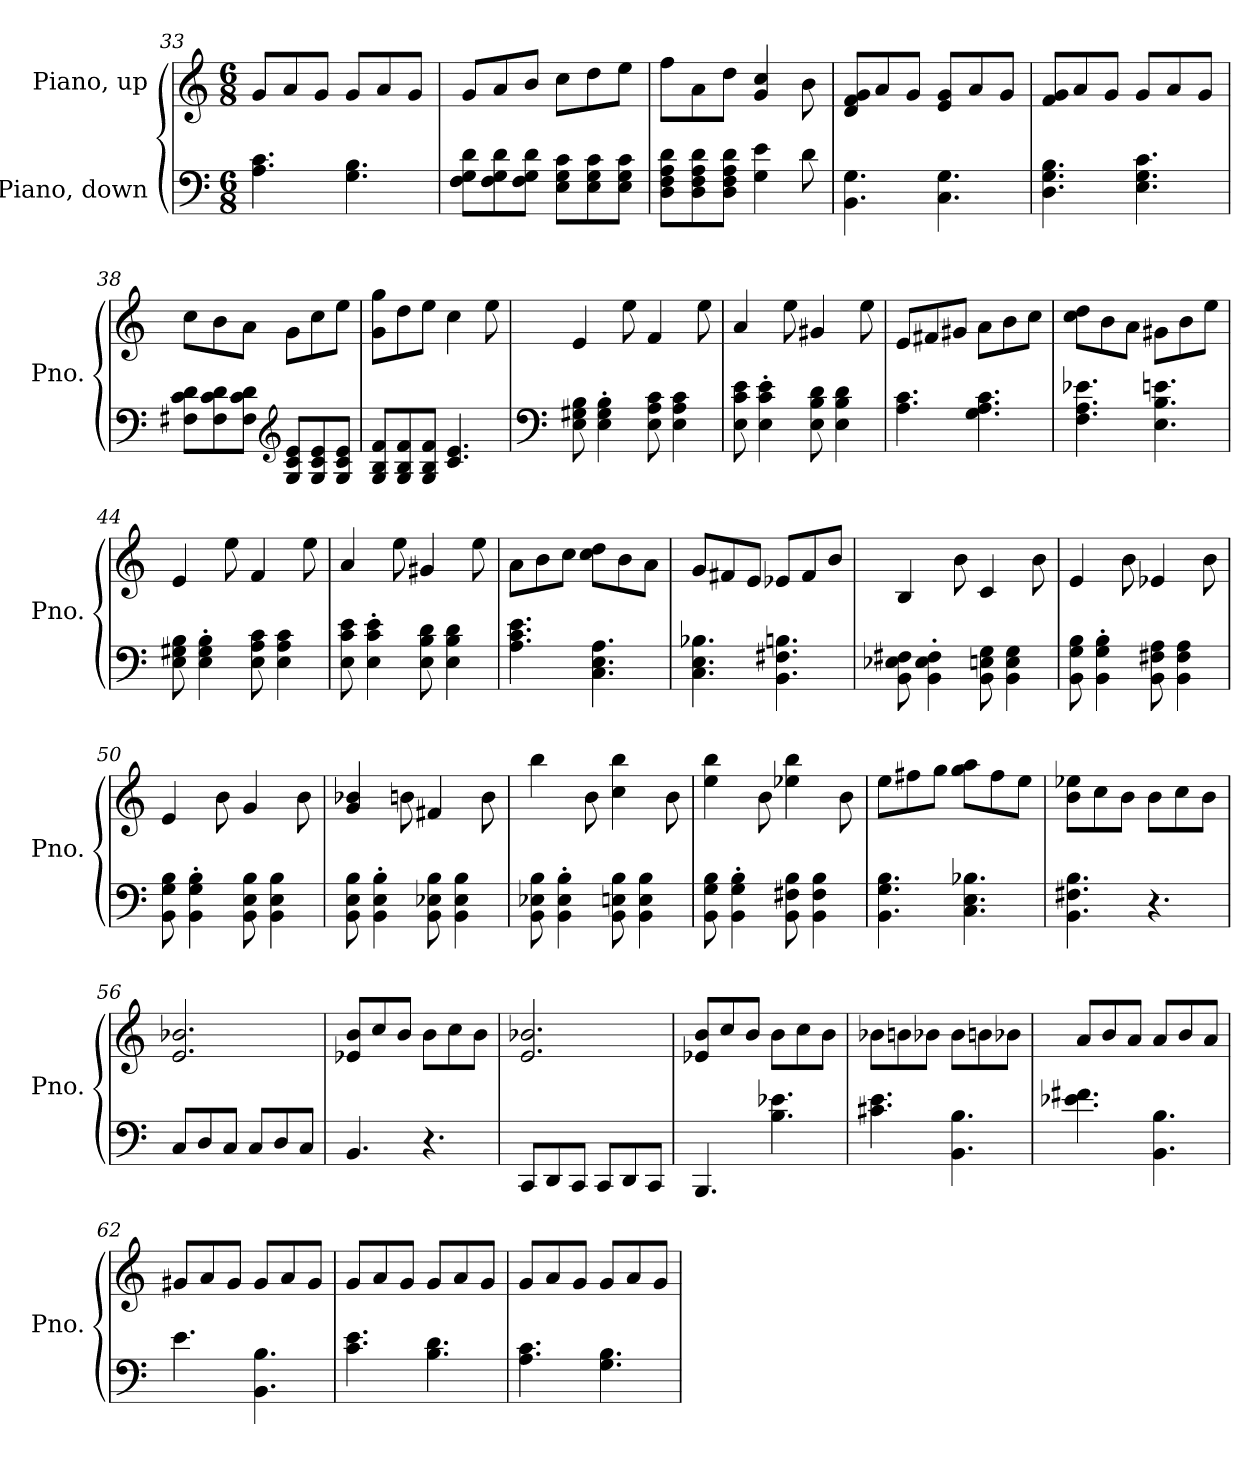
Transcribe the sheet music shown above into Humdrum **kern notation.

**kern	**kern
*part2	*part1
*staff2	*staff1
*I"Piano, down	*I"Piano, up
*I'Pno.	*I'Pno.
*clefF4	*clefG2
*k[]	*k[]
*M6/8	*M6/8
=33	=33
4.A\ 4.c\	8g/L
.	8a/
.	8g/J
4.G\ 4.B\	8g/L
.	8a/
.	8g/J
=34	=34
8F\ 8G\ 8d\L	8g/L
8F\ 8G\ 8d\	8a/
8F\ 8G\ 8d\J	8b/J
8E\ 8G\ 8c\L	8cc\L
8E\ 8G\ 8c\	8dd\
8E\ 8G\ 8c\J	8ee\J
!!LO:LB:g=z
=35	=35
8D\ 8F\ 8A\ 8d\L	8ff\L
8D\ 8F\ 8A\ 8d\	8a\
8D\ 8F\ 8A\ 8d\J	8dd\J
4G\ 4e\	4g/ 4cc/
8d\	8b\
=36	=36
4.BB\ 4.G\	8d/ 8f/ 8g/L
.	8a/
.	8g/J
4.C\ 4.G\	8e/ 8g/L
.	8a/
.	8g/J
=37	=37
4.D\ 4.G\ 4.B\	8f/ 8g/L
.	8a/
.	8g/J
4.E\ 4.G\ 4.c\	8g/L
.	8a/
.	8g/J
=38	=38
8F#X\ 8c\ 8d\L	8cc\L
8F#\ 8c\ 8d\	8b\
8F#\ 8c\ 8d\J	8a\J
*clefG2	*
8G/ 8c/ 8e/L	8g\L
8G/ 8c/ 8e/	8cc\
8G/ 8c/ 8e/J	8ee\J
=39	=39
8G/ 8B/ 8f/L	8g\ 8gg\L
8G/ 8B/ 8f/	8dd\
8G/ 8B/ 8f/J	8ee\J
4.c/ 4.e/	4cc\
.	8ee\
!!LO:LB:g=z
=40	=40
*clefF4	*
8E\ 8G#X\ 8B\	4e/
4E\' 4G#\' 4B\'	.
.	8ee\
8E\ 8A\ 8c\	4f/
4E\ 4A\ 4c\	.
.	8ee\
=41	=41
8E\ 8c\ 8e\	4a/
4E\' 4c\' 4e\'	.
.	8ee\
8E\ 8B\ 8d\	4g#X/
4E\ 4B\ 4d\	.
.	8ee\
=42	=42
4.A\ 4.c\	8e/L
.	8f#X/
.	8g#X/J
4.G\ 4.A\ 4.c\	8a\L
.	8b\
.	8cc\J
=43	=43
4.F\ 4.A\ 4.e-X\	8cc\ 8dd\L
.	8b\
.	8a\J
4.E\ 4.B\ 4.en\	8g#X\L
.	8b\
.	8ee\J
=44	=44
8E\ 8G#X\ 8B\	4e/
4E\' 4G#\' 4B\'	.
.	8ee\
8E\ 8A\ 8c\	4f/
4E\ 4A\ 4c\	.
.	8ee\
=45	=45
8E\ 8c\ 8e\	4a/
4E\' 4c\' 4e\'	.
.	8ee\
8E\ 8B\ 8d\	4g#X/
4E\ 4B\ 4d\	.
.	8ee\
!!LO:LB:g=z
=46	=46
4.A\ 4.c\ 4.e\	8a\L
.	8b\
.	8cc\J
4.C\ 4.E\ 4.A\	8cc\ 8dd\L
.	8b\
.	8a\J
=47	=47
4.C\ 4.E\ 4.B-X\	8g/L
.	8f#X/
.	8e/J
4.BB\ 4.F#X\ 4.Bn\	8e-X/L
.	8f#/
.	8b/J
=48	=48
8BB\ 8E-X\ 8F#X\	4B/
4BB\' 4E-\' 4F#\'	.
.	8b\
8BB\ 8En\ 8G\	4c/
4BB\ 4E\ 4G\	.
.	8b\
=49	=49
8BB\ 8G\ 8B\	4e/
4BB\' 4G\' 4B\'	.
.	8b\
8BB\ 8F#X\ 8A\	4e-X/
4BB\ 4F#\ 4A\	.
.	8b\
=50	=50
8BB\ 8G\ 8B\	4e/
4BB\' 4G\' 4B\'	.
.	8b\
8BB\ 8E\ 8B\	4g/
4BB\ 4E\ 4B\	.
.	8b\
=51	=51
8BB\ 8E\ 8B\	4g/ 4b-X/
4BB\' 4E\' 4B\'	.
.	8bn\
8BB\ 8E-X\ 8B\	4f#X/
4BB\ 4E-\ 4B\	.
.	8b\
!!LO:LB:g=z
=52	=52
8BB\ 8E-X\ 8B\	4bb\
4BB\' 4E-\' 4B\'	.
.	8b\
8BB\ 8En\ 8B\	4cc\ 4bb\
4BB\ 4E\ 4B\	.
.	8b\
=53	=53
8BB\ 8G\ 8B\	4ee\ 4bb\
4BB\' 4G\' 4B\'	.
.	8b\
8BB\ 8F#X\ 8B\	4ee-X\ 4bb\
4BB\ 4F#\ 4B\	.
.	8b\
=54	=54
4.BB\ 4.G\ 4.B\	8ee\L
.	8ff#X\
.	8gg\J
4.C\ 4.E\ 4.B-X\	8gg\ 8aa\L
.	8ff#\
.	8ee\J
=55	=55
4.BB\ 4.F#X\ 4.B\	8b\ 8ee-X\L
.	8cc\
.	8b\J
4.r	8b\L
.	8cc\
.	8b\J
=56	=56
8C/L	2.e/ 2.b-X/
8D/	.
8C/J	.
8C/L	.
8D/	.
8C/J	.
=57	=57
4.BB/	8e-X/ 8b/L
.	8cc/
.	8b/J
4.r	8b\L
.	8cc\
.	8b\J
!!LO:LB:g=z
=58	=58
8CC/L	2.e/ 2.b-X/
8DD/	.
8CC/J	.
8CC/L	.
8DD/	.
8CC/J	.
=59	=59
4.BBB/	8e-X/ 8b/L
.	8cc/
.	8b/J
4.B\ 4.e-X\	8b\L
.	8cc\
.	8b\J
=60	=60
4.c#X\ 4.e\	8b-X\L
.	8bn\
.	8b-X\J
4.BB\ 4.B\	8b-\L
.	8bn\
.	8b-X\J
=61	=61
4.e-X\ 4.f#X\	8a/L
.	8b/
.	8a/J
4.BB\ 4.B\	8a/L
.	8b/
.	8a/J
=62	=62
4.e\	8g#X/L
.	8a/
.	8g#/J
4.BB\ 4.B\	8g#/L
.	8a/
.	8g#/J
!!LO:PB:g=z
=63	=63
4.c\ 4.e\	8g/L
.	8a/
.	8g/J
4.B\ 4.d\	8g/L
.	8a/
.	8g/J
=64	=64
4.A\ 4.c\	8g/L
.	8a/
.	8g/J
4.G\ 4.B\	8g/L
.	8a/
.	8g/J
=	=
*-	*-
